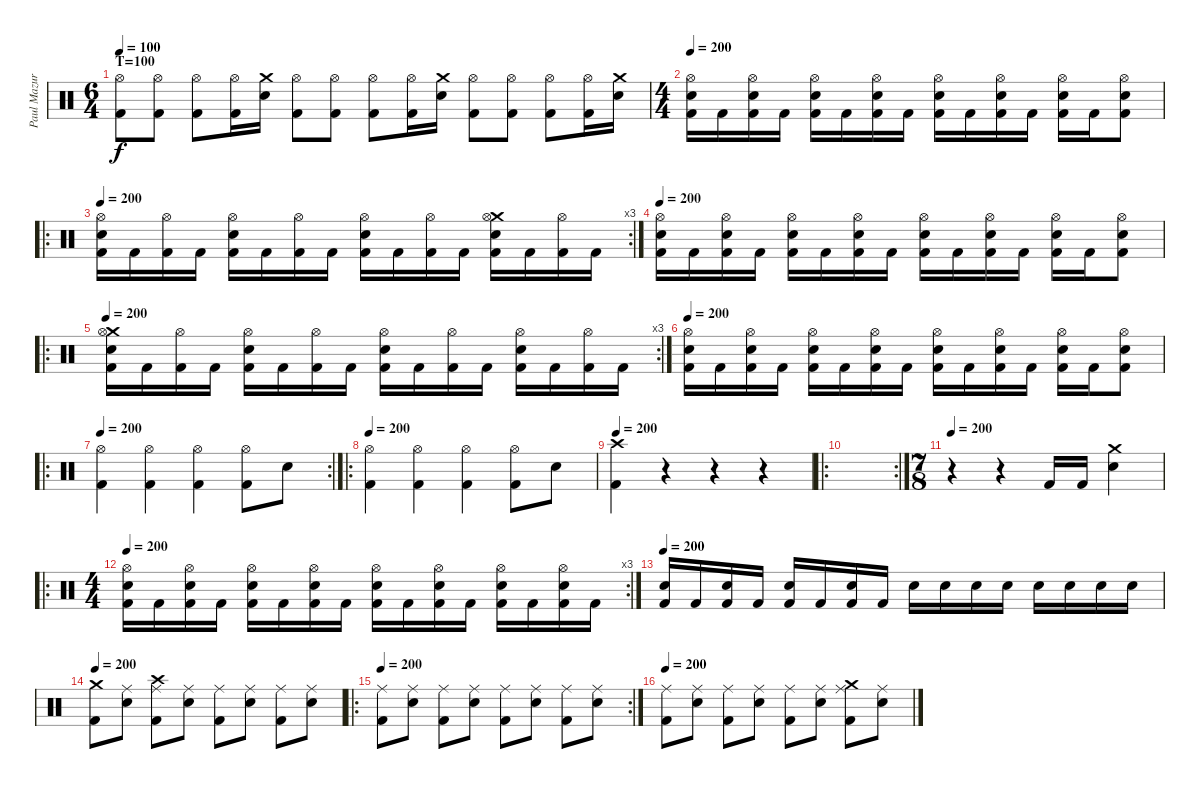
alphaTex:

\track ("Paul Mazurkiewicks" "Paul Mazur") {instrument percussion}
\staff {score}
\articulation defaults
\ts (6 4)
\section ("" "T=100")
\tempo 100
\clef neutral
\ks c
("Hi-Hat (open)" "Kick (hit) 2").8{dy f} ("Hi-Hat (open)" "Kick (hit) 2").8 ("Hi-Hat (open)" "Kick (hit) 2").8 ("Hi-Hat (open)" "Kick (hit) 2").16 ("Crash medium (hit)" "Electric Snare (hit)").16 ("Hi-Hat (open)" "Kick (hit) 2").8 ("Hi-Hat (open)" "Kick (hit) 2").8 ("Hi-Hat (open)" "Kick (hit) 2").8 ("Hi-Hat (open)" "Kick (hit) 2").16 ("Crash medium (hit)" "Electric Snare (hit)").16 ("Hi-Hat (open)" "Kick (hit) 2").8 ("Hi-Hat (open)" "Kick (hit) 2").8 ("Hi-Hat (open)" "Kick (hit) 2").8 ("Hi-Hat (open)" "Kick (hit) 2").16 ("Crash medium (hit)" "Electric Snare (hit)").16 |
\ts (4 4)
\tempo 200
("Hi-Hat (open)" "Electric Snare (hit)" "Kick (hit) 2").16 "Kick (hit) 2".16 ("Hi-Hat (open)" "Electric Snare (hit)" "Kick (hit) 2").16 "Kick (hit) 2".16 ("Hi-Hat (open)" "Electric Snare (hit)" "Kick (hit) 2").16 "Kick (hit) 2".16 ("Hi-Hat (open)" "Electric Snare (hit)" "Kick (hit) 2").16 "Kick (hit) 2".16 ("Hi-Hat (open)" "Electric Snare (hit)" "Kick (hit) 2").16 "Kick (hit) 2".16 ("Hi-Hat (open)" "Electric Snare (hit)" "Kick (hit) 2").16 "Kick (hit) 2".16 ("Hi-Hat (open)" "Electric Snare (hit)" "Kick (hit) 2").16 "Kick (hit) 2".16 ("Hi-Hat (open)" "Electric Snare (hit)" "Kick (hit) 2").8 |
\ro
\rc 3
\tempo 200
("Hi-Hat (open)" "Electric Snare (hit)" "Kick (hit) 2").16 "Kick (hit) 2".16 ("Hi-Hat (open)" "Kick (hit) 2").16 "Kick (hit) 2".16 ("Hi-Hat (open)" "Electric Snare (hit)" "Kick (hit) 2").16 "Kick (hit) 2".16 ("Hi-Hat (open)" "Kick (hit) 2").16 "Kick (hit) 2".16 ("Hi-Hat (open)" "Electric Snare (hit)" "Kick (hit) 2").16 "Kick (hit) 2".16 ("Hi-Hat (open)" "Kick (hit) 2").16 "Kick (hit) 2".16 ("Crash medium (hit)" "Hi-Hat (open)" "Electric Snare (hit)" "Kick (hit) 2").16 "Kick (hit) 2".16 ("Hi-Hat (open)" "Kick (hit) 2").16 "Kick (hit) 2".16 |
\tempo 200
("Hi-Hat (open)" "Electric Snare (hit)" "Kick (hit) 2").16 "Kick (hit) 2".16 ("Hi-Hat (open)" "Electric Snare (hit)" "Kick (hit) 2").16 "Kick (hit) 2".16 ("Hi-Hat (open)" "Electric Snare (hit)" "Kick (hit) 2").16 "Kick (hit) 2".16 ("Hi-Hat (open)" "Electric Snare (hit)" "Kick (hit) 2").16 "Kick (hit) 2".16 ("Hi-Hat (open)" "Electric Snare (hit)" "Kick (hit) 2").16 "Kick (hit) 2".16 ("Hi-Hat (open)" "Electric Snare (hit)" "Kick (hit) 2").16 "Kick (hit) 2".16 ("Hi-Hat (open)" "Electric Snare (hit)" "Kick (hit) 2").16 "Kick (hit) 2".16 ("Hi-Hat (open)" "Electric Snare (hit)" "Kick (hit) 2").8 |
\ro
\rc 3
\tempo 200
("Crash medium (hit)" "Hi-Hat (open)" "Electric Snare (hit)" "Kick (hit) 2").16 "Kick (hit) 2".16 ("Hi-Hat (open)" "Kick (hit) 2").16 "Kick (hit) 2".16 ("Hi-Hat (open)" "Electric Snare (hit)" "Kick (hit) 2").16 "Kick (hit) 2".16 ("Hi-Hat (open)" "Kick (hit) 2").16 "Kick (hit) 2".16 ("Hi-Hat (open)" "Electric Snare (hit)" "Kick (hit) 2").16 "Kick (hit) 2".16 ("Hi-Hat (open)" "Kick (hit) 2").16 "Kick (hit) 2".16 ("Hi-Hat (open)" "Electric Snare (hit)" "Kick (hit) 2").16 "Kick (hit) 2".16 ("Hi-Hat (open)" "Kick (hit) 2").16 "Kick (hit) 2".16 |
\tempo 200
("Hi-Hat (open)" "Electric Snare (hit)" "Kick (hit) 2").16 "Kick (hit) 2".16 ("Hi-Hat (open)" "Electric Snare (hit)" "Kick (hit) 2").16 "Kick (hit) 2".16 ("Hi-Hat (open)" "Electric Snare (hit)" "Kick (hit) 2").16 "Kick (hit) 2".16 ("Hi-Hat (open)" "Electric Snare (hit)" "Kick (hit) 2").16 "Kick (hit) 2".16 ("Hi-Hat (open)" "Electric Snare (hit)" "Kick (hit) 2").16 "Kick (hit) 2".16 ("Hi-Hat (open)" "Electric Snare (hit)" "Kick (hit) 2").16 "Kick (hit) 2".16 ("Hi-Hat (open)" "Electric Snare (hit)" "Kick (hit) 2").16 "Kick (hit) 2".16 ("Hi-Hat (open)" "Electric Snare (hit)" "Kick (hit) 2").8 |
\ro
\rc 2
\tempo 200
("Hi-Hat (open)" "Kick (hit) 2").4 ("Hi-Hat (open)" "Kick (hit) 2").4 ("Hi-Hat (open)" "Kick (hit) 2").4 ("Hi-Hat (open)" "Kick (hit) 2").8 "Electric Snare (hit)".8 |
\ro
\tempo 200
("Hi-Hat (open)" "Kick (hit) 2").4 ("Hi-Hat (open)" "Kick (hit) 2").4 ("Hi-Hat (open)" "Kick (hit) 2").4 ("Hi-Hat (open)" "Kick (hit) 2").8 "Electric Snare (hit)".8 |
\tempo 200
("Crash high (hit)" "Kick (hit) 2").4 r.4 r.4 r.4 |
\ro
\rc 2
|
\ts (7 8)
\tempo 200
r.4 r.4 "Kick (hit) 2".16 "Kick (hit) 2".16 ("Crash medium (hit)" "Electric Snare (hit)").4 |
\ro
\rc 3
\ts (4 4)
\tempo 200
("Hi-Hat (open)" "Electric Snare (hit)" "Kick (hit) 2").16 "Kick (hit) 2".16 ("Hi-Hat (open)" "Electric Snare (hit)" "Kick (hit) 2").16 "Kick (hit) 2".16 ("Hi-Hat (open)" "Electric Snare (hit)" "Kick (hit) 2").16 "Kick (hit) 2".16 ("Hi-Hat (open)" "Electric Snare (hit)" "Kick (hit) 2").16 "Kick (hit) 2".16 ("Hi-Hat (open)" "Electric Snare (hit)" "Kick (hit) 2").16 "Kick (hit) 2".16 ("Hi-Hat (open)" "Electric Snare (hit)" "Kick (hit) 2").16 "Kick (hit) 2".16 ("Hi-Hat (open)" "Electric Snare (hit)" "Kick (hit) 2").16 "Kick (hit) 2".16 ("Hi-Hat (open)" "Electric Snare (hit)" "Kick (hit) 2").16 "Kick (hit) 2".16 |
\tempo 200
("Electric Snare (hit)" "Kick (hit) 2").16 "Kick (hit) 2".16 ("Electric Snare (hit)" "Kick (hit) 2").16 "Kick (hit) 2".16 ("Electric Snare (hit)" "Kick (hit) 2").16 "Kick (hit) 2".16 ("Electric Snare (hit)" "Kick (hit) 2").16 "Kick (hit) 2".16 "Electric Snare (hit)".16 "Electric Snare (hit)".16 "Electric Snare (hit)".16 "Electric Snare (hit)".16 "Electric Snare (hit)".16 "Electric Snare (hit)".16 "Electric Snare (hit)".16 "Electric Snare (hit)".16 |
\tempo 200
("Crash medium (hit)" "Kick (hit) 2").8 ("Ride (middle)" "Electric Snare (hit)").8 ("Crash high (hit)" "Ride (middle)" "Kick (hit) 2").8 ("Ride (middle)" "Electric Snare (hit)").8 ("Ride (middle)" "Kick (hit) 2").8 ("Ride (middle)" "Electric Snare (hit)").8 ("Ride (middle)" "Kick (hit) 2").8 ("Ride (middle)" "Electric Snare (hit)").8 |
\ro
\rc 2
\tempo 200
("Ride (middle)" "Kick (hit) 2").8 ("Ride (middle)" "Electric Snare (hit)").8 ("Ride (middle)" "Kick (hit) 2").8 ("Ride (middle)" "Electric Snare (hit)").8 ("Ride (middle)" "Kick (hit) 2").8 ("Ride (middle)" "Electric Snare (hit)").8 ("Ride (middle)" "Kick (hit) 2").8 ("Ride (middle)" "Electric Snare (hit)").8 |
\tempo 200
("Ride (middle)" "Kick (hit) 2").8 ("Ride (middle)" "Electric Snare (hit)").8 ("Ride (middle)" "Kick (hit) 2").8 ("Ride (middle)" "Electric Snare (hit)").8 ("Ride (middle)" "Kick (hit) 2").8 ("Ride (middle)" "Electric Snare (hit)").8 ("Crash medium (hit)" "Ride (middle)" "Kick (hit) 2").8 ("Ride (middle)" "Electric Snare (hit)").8
